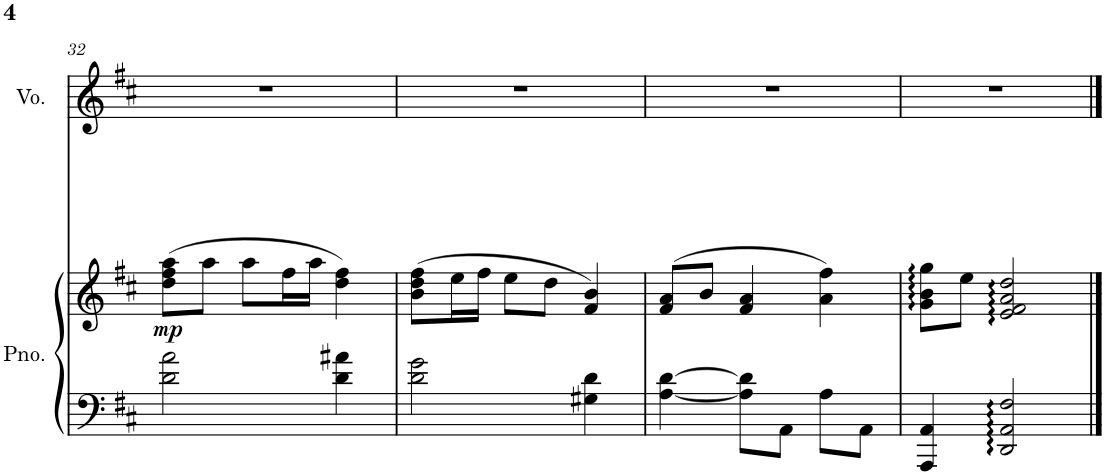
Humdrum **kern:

**kern	**kern	**dynam	**kern
*part2	*part2	*part2	*part1
*staff3	*staff2	*staff2/3	*staff1
*I"Piano	*	*	*I"Voice
*I'Pno.	*	*	*I'Vo.
!!LO:PB:g=z
*clefF4	*clefG2	*	*clefG2
*k[f#c#]	*k[f#c#]	*	*k[f#c#]
*M3/4	*M3/4	*	*M3/4
=32	=32	=32	=32
!	!	!LO:DY:b	!
2d\ 2a\	(8dd\ 8ff#\ 8aa\L	mp	2.r
.	8aa\J	.	.
.	8aa\L	.	.
.	16ff#\L	.	.
.	16aa\JJ	.	.
4d\ 4a#X\	4dd\ 4ff#\)	.	.
=33	=33	=33	=33
2d\ 2g\	(8b\ 8dd\ 8ff#\L	.	2.r
.	16ee\L	.	.
.	16ff#\JJ	.	.
.	8ee\L	.	.
.	8dd\J	.	.
4G#X\ 4d\	4f#/ 4b/)	.	.
=34	=34	=34	=34
[4A\ [4d\	(8f#/ 8a/L	.	2.r
.	8b/J	.	.
8A\] 8d\]L	4f#/ 4a/	.	.
8AA\J	.	.	.
8A\L	4a\ 4ff#\)	.	.
8AA\J	.	.	.
=35	=35	=35	=35
4AAA/ 4AA/	8g\ 8b\ 8gg\L	.	2.r
.	8ee\J	.	.
2DD/: 2AA/: 2F#/:	2e/ 2f#/ 2a/ 2dd/	.	.
==	==	==	==
*-	*-	*-	*-
